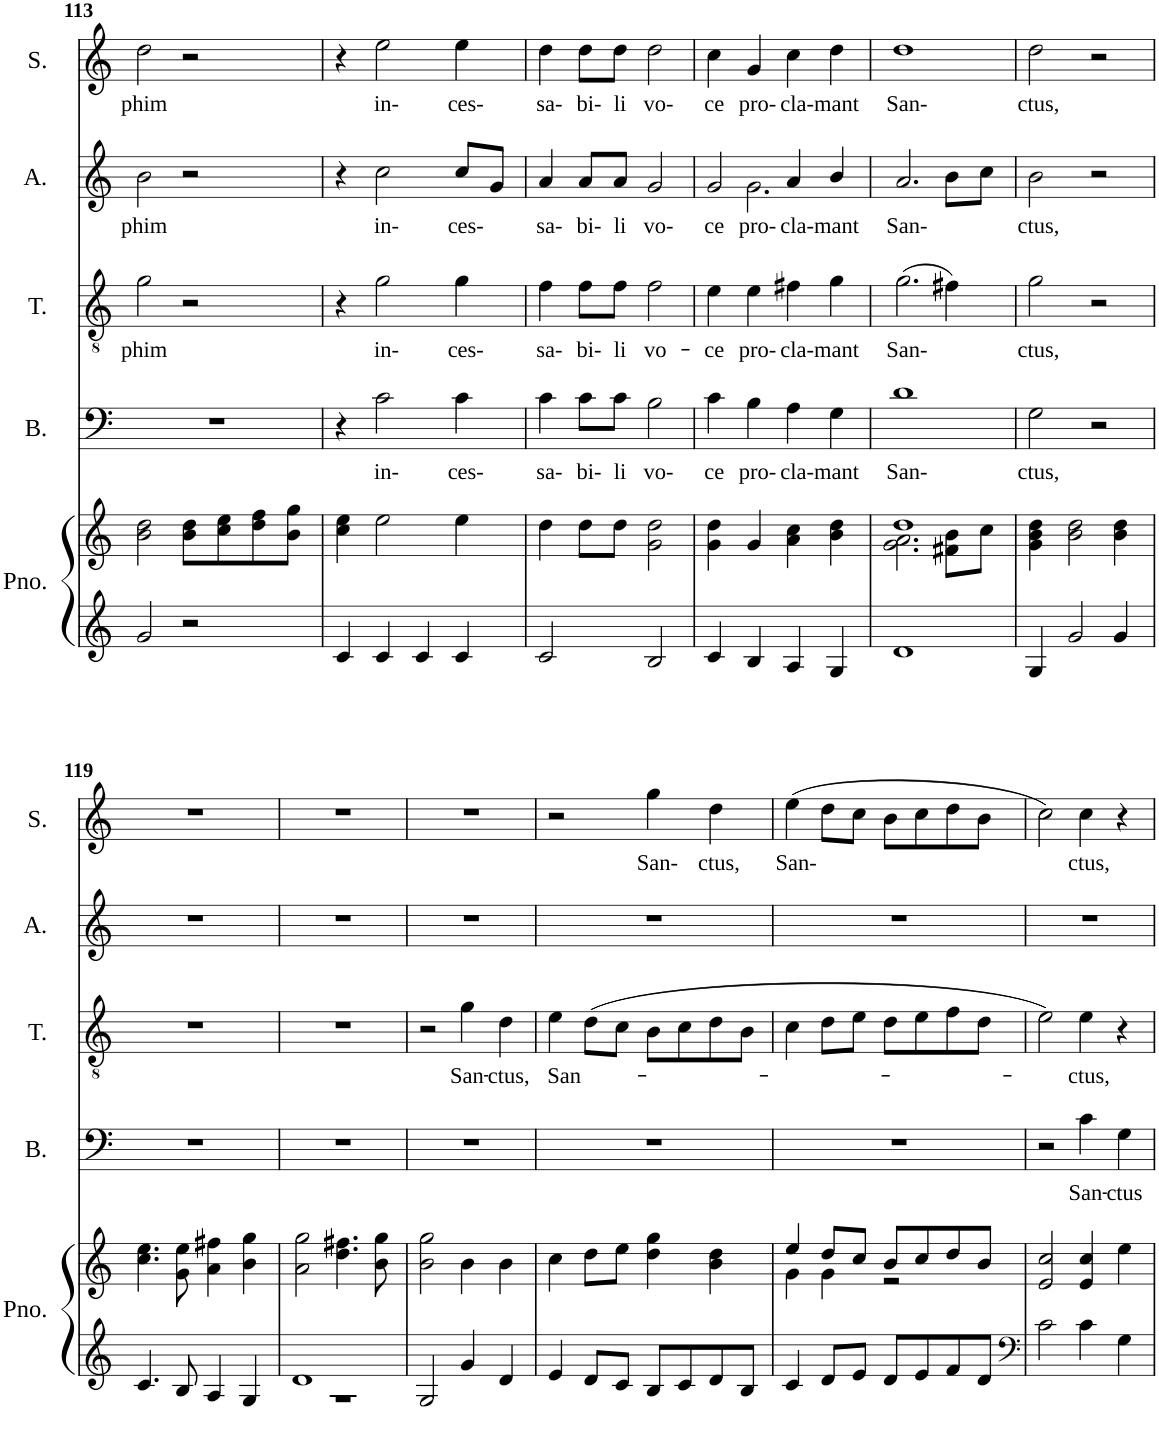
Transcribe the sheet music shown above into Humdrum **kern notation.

**kern	**kern	**kern	**text	**kern	**text	**kern	**text	**kern	**text
*part5	*part5	*part4	*part4	*part3	*part3	*part2	*part2	*part1	*part1
*staff6	*staff5	*staff4	*staff4	*staff3	*staff3	*staff2	*staff2	*staff1	*staff1
*I"Piano	*	*I"Bass	*	*I"Tenor	*	*I"Alto	*	*I"Soprano	*
*I'Pno.	*	*I'B.	*	*I'T.	*	*I'A.	*	*I'S.	*
!!LO:PB:g=z
*clefG2	*clefG2	*clefF4	*	*clefGv2	*	*clefG2	*	*clefG2	*
*k[]	*k[]	*k[]	*	*k[]	*	*k[]	*	*k[]	*
*M2/2	*M2/2	*M2/2	*	*M2/2	*	*M2/2	*	*M2/2	*
=113	=113	=113	=113	=113	=113	=113	=113	=113	=113
!	!	!	!	!	!LO:LY:b	!	!LO:LY:b	!	!LO:LY:b
2g/	2b\ 2dd\	1r	.	2g\	phim	2b\	phim	2dd\	phim
2r	8b\ 8dd\L	.	.	2r	.	2r	.	2r	.
.	8cc\ 8ee\	.	.	.	.	.	.	.	.
.	8dd\ 8ff\	.	.	.	.	.	.	.	.
.	8b\ 8gg\J	.	.	.	.	.	.	.	.
=114	=114	=114	=114	=114	=114	=114	=114	=114	=114
4c/	4cc\ 4ee\	4r	.	4r	.	4r	.	4r	.
!	!	!	!LO:LY:b	!	!LO:LY:b	!	!LO:LY:b	!	!LO:LY:b
4c/	2ee\	2c\	in-	2g\	in-	2cc\	in-	2ee\	in-
4c/	.	.	.	.	.	.	.	.	.
!	!	!	!LO:LY:b	!	!LO:LY:b	!	!LO:LY:b	!	!LO:LY:b
4c/	4ee\	4c\	ces-	4g\	ces-	8cc/L	ces-	4ee\	ces-
.	.	.	.	.	.	8g/J	.	.	.
=115	=115	=115	=115	=115	=115	=115	=115	=115	=115
!	!	!	!LO:LY:b	!	!LO:LY:b	!	!LO:LY:b	!	!LO:LY:b
2c/	4dd\	4c\	sa-	4f\	sa-	4a/	sa-	4dd\	sa-
!	!	!	!LO:LY:b	!	!LO:LY:b	!	!LO:LY:b	!	!LO:LY:b
.	8dd\L	8c\L	bi-	8f\L	bi-	8a/L	bi-	8dd\L	bi-
!	!	!	!LO:LY:b	!	!LO:LY:b	!	!LO:LY:b	!	!LO:LY:b
.	8dd\J	8c\J	li	8f\J	li	8a/J	li	8dd\J	li
!	!	!	!LO:LY:b	!	!LO:LY:b	!	!LO:LY:b	!	!LO:LY:b
2B/	2g\ 2dd\	2B\	vo-	2f\	vo-	2g/	vo-	2dd\	vo-
=116	=116	=116	=116	=116	=116	=116	=116	=116	=116
!	!	!	!LO:LY:b	!	!LO:LY:b	!	!LO:LY:b	!	!LO:LY:b
*	*	*	*	*	*	*^	*	*	*
4c/	4g\ 4dd\	4c\	ce	4e\	-ce	2g/	4ryy	ce	4cc\	ce
!	!	!	!LO:LY:b	!	!LO:LY:b	!	!	!LO:LY:b	!	!LO:LY:b
4B/	4g/	4B\	pro-	4e\	pro-	.	2.g\	pro-	4g/	pro-
!	!	!	!LO:LY:b	!	!LO:LY:b	!	!	!LO:LY:b	!	!LO:LY:b
4A/	4a\ 4cc\	4A\	cla-	4f#X\	cla-	4a/	.	cla-	4cc\	cla-
!	!	!	!LO:LY:b	!	!LO:LY:b	!	!	!LO:LY:b	!	!LO:LY:b
4G/	4b\ 4dd\	4G\	mant	4g\	mant	4b/	.	mant	4dd\	mant
*	*	*	*	*	*	*v	*v	*	*	*
=117	=117	=117	=117	=117	=117	=117	=117	=117	=117
*	*^	*	*	*	*	*	*	*	*
!	!	!	!	!LO:LY:b	!	!LO:LY:b	!	!LO:LY:b	!	!LO:LY:b
1d	1dd	2.g\ 2.a\	1d	San-	(2.g\	San-	2.a/	San-	1dd	San-
.	.	8f#X\ 8b\L	.	.	4f#X\)	.	8b\L	.	.	.
.	.	8cc\J	.	.	.	.	8cc\J	.	.	.
=118	=118	=118	=118	=118	=118	=118	=118	=118	=118	=118
!	!	!	!	!LO:LY:b	!	!LO:LY:b	!	!LO:LY:b	!	!LO:LY:b
*	*v	*v	*	*	*	*	*	*	*	*
4G/	4g\ 4b\ 4dd\	2G\	ctus,	2g\	ctus,	2b\	ctus,	2dd\	ctus,
2g/	2b\ 2dd\	.	.	.	.	.	.	.	.
.	.	2r	.	2r	.	2r	.	2r	.
4g/	4b\ 4dd\	.	.	.	.	.	.	.	.
!!LO:LB:g=z
=119	=119	=119	=119	=119	=119	=119	=119	=119	=119
4.c/	4.cc\ 4.ee\	1r	.	1r	.	1r	.	1r	.
8B/	8g\ 8ee\	.	.	.	.	.	.	.	.
4A/	4a\ 4ff#X\	.	.	.	.	.	.	.	.
4G/	4b\ 4gg\	.	.	.	.	.	.	.	.
=120	=120	=120	=120	=120	=120	=120	=120	=120	=120
*^	*	*	*	*	*	*	*	*	*
1d	1r	2a\ 2gg\	1r	.	1r	.	1r	.	1r	.
.	.	4.dd\ 4.ff#X\	.	.	.	.	.	.	.	.
.	.	8b\ 8gg\	.	.	.	.	.	.	.	.
*v	*v	*	*	*	*	*	*	*	*	*
=121	=121	=121	=121	=121	=121	=121	=121	=121	=121
2G/	2b\ 2gg\	1r	.	2r	.	1r	.	1r	.
!	!	!	!	!	!LO:LY:b	!	!	!	!
4g/	4b\	.	.	4g\	San-	.	.	.	.
!	!	!	!	!	!LO:LY:b	!	!	!	!
4d/	4b\	.	.	4d\	-ctus,	.	.	.	.
=122	=122	=122	=122	=122	=122	=122	=122	=122	=122
!	!	!	!	!	!LO:LY:b	!	!	!	!
4e/	4cc\	1r	.	4e\	San-	1r	.	2r	.
8d/L	8dd\L	.	.	(8d\L	.	.	.	.	.
8c/J	8ee\J	.	.	8c\J	.	.	.	.	.
!	!	!	!	!	!	!	!	!	!LO:LY:b
8B/L	4dd\ 4gg\	.	.	8B\L	.	.	.	4gg\	San-
8c/	.	.	.	8c\	.	.	.	.	.
!	!	!	!	!	!	!	!	!	!LO:LY:b
8d/	4b\ 4dd\	.	.	8d\	.	.	.	4dd\	ctus,
8B/J	.	.	.	8B\J	.	.	.	.	.
=123	=123	=123	=123	=123	=123	=123	=123	=123	=123
*	*^	*	*	*	*	*	*	*	*
!	!	!	!	!	!	!	!	!	!	!LO:LY:b
4c/	4ee/	4g\	1r	.	4c\	.	1r	.	(4ee\	San-
8d/L	8dd/L	4g\	.	.	8d\L	.	.	.	8dd\L	.
8e/J	8cc/J	.	.	.	8e\J	.	.	.	8cc\J	.
8d/L	8b/L	2r	.	.	8d\L	.	.	.	8b\L	.
8e/	8cc/	.	.	.	8e\	.	.	.	8cc\	.
8f/	8dd/	.	.	.	8f\	.	.	.	8dd\	.
8d/J	8b/J	.	.	.	8d\J	.	.	.	8b\J	.
*	*v	*v	*	*	*	*	*	*	*	*
=124	=124	=124	=124	=124	=124	=124	=124	=124	=124
*clefF4	*	*	*	*	*	*	*	*	*
2c\	2e/ 2cc/	2r	.	2e\)	.	1r	.	2cc\)	.
!	!	!	!LO:LY:b	!	!LO:LY:b	!	!	!	!LO:LY:b
4c\	4e/ 4cc/	4c\	San-	4e\	-ctus,	.	.	4cc\	ctus,
!	!	!	!LO:LY:b	!	!	!	!	!	!
4G\	4ee\	4G\	-ctus	4r	.	.	.	4r	.
=	=	=	=	=	=	=	=	=	=
*-	*-	*-	*-	*-	*-	*-	*-	*-	*-
